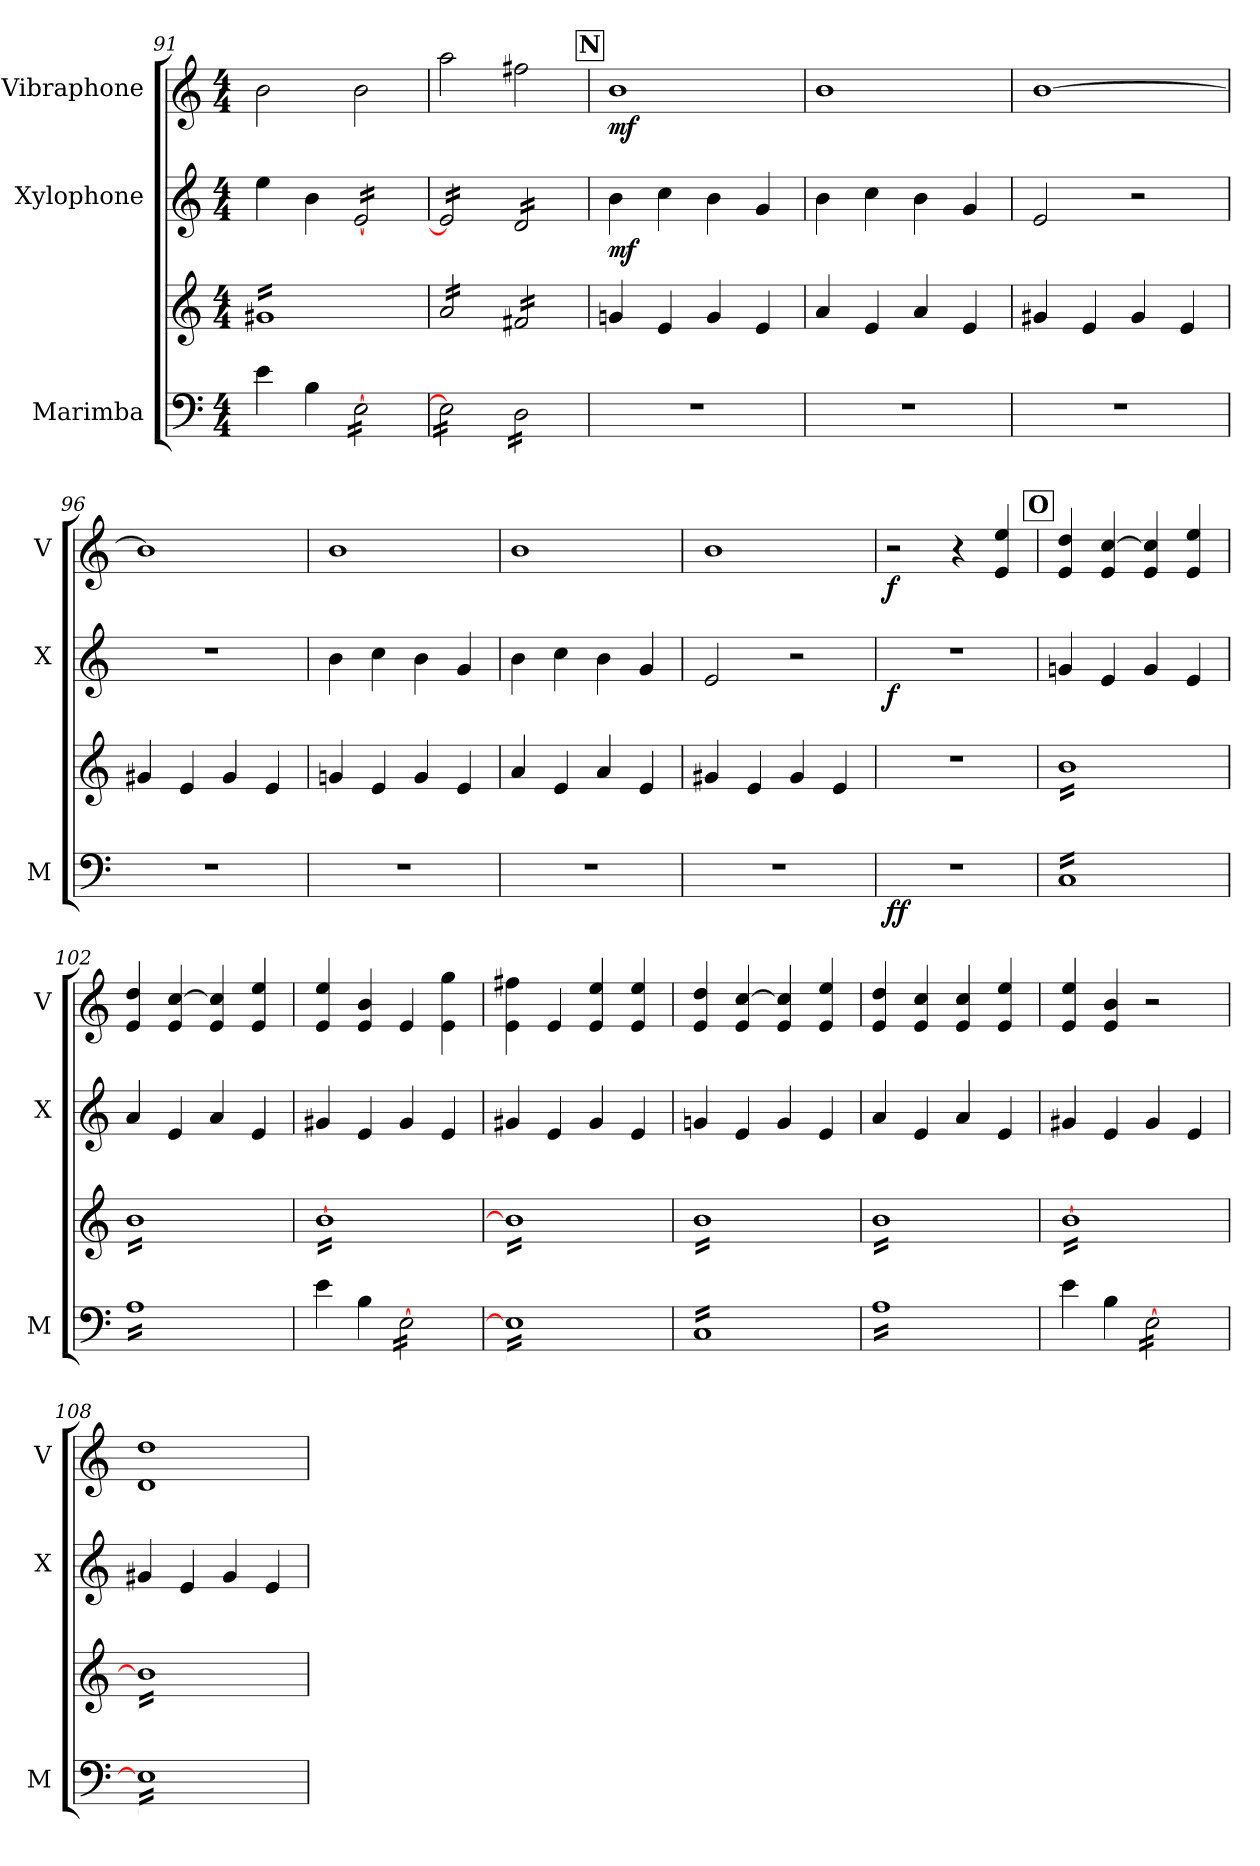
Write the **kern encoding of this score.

**kern	**kern	**dynam	**kern	**dynam	**kern	**dynam
*part3	*part3	*part3	*part2	*part2	*part1	*part1
*staff4	*staff3	*staff3/4	*staff2	*staff2	*staff1	*staff1
*I"Marimba	*	*	*I"Xylophone	*	*I"Vibraphone	*
*I'M	*	*	*I'X	*	*I'V	*
*clefF4	*clefG2	*	*clefG2	*	*clefG2	*
*	*	*	*ITrd-7c-12	*	*	*
*k[]	*k[]	*	*k[]	*	*k[]	*
*M4/4	*M4/4	*	*M4/4	*	*M4/4	*
=91	=91	=91	=91	=91	=91	=91
*	*tremolo	*	*	*	*	*
4e\	16g#XLL	.	4eee\	.	2b\	.
.	16g#X	.	.	.	.	.
.	16g#X	.	.	.	.	.
.	16g#X	.	.	.	.	.
4B\	16g#X	.	4bb\	.	.	.
.	16g#X	.	.	.	.	.
.	16g#X	.	.	.	.	.
.	16g#X	.	.	.	.	.
*tremolo	*	*	*	*	*	*
*	*	*	*tremolo	*	*	*
[16E\LL	16g#X	.	[16ee/LL	.	2b\	.
16E\	16g#X	.	16ee/	.	.	.
16E\	16g#X	.	16ee/	.	.	.
16E\	16g#X	.	16ee/	.	.	.
16E\	16g#X	.	16ee/	.	.	.
16E\	16g#X	.	16ee/	.	.	.
16E\	16g#X	.	16ee/	.	.	.
16E\JJ	16g#XJJ	.	16ee/JJ	.	.	.
=92	=92	=92	=92	=92	=92	=92
16E\]LL	16a/LL	.	16ee/]LL	.	2aa\	.
16E\	16a/	.	16ee/	.	.	.
16E\	16a/	.	16ee/	.	.	.
16E\	16a/	.	16ee/	.	.	.
16E\	16a/	.	16ee/	.	.	.
16E\	16a/	.	16ee/	.	.	.
16E\	16a/	.	16ee/	.	.	.
16E\JJ	16a/JJ	.	16ee/JJ	.	.	.
16D\LL	16f#X/LL	.	16dd/LL	.	2ff#X\	.
16D\	16f#X/	.	16dd/	.	.	.
16D\	16f#X/	.	16dd/	.	.	.
16D\	16f#X/	.	16dd/	.	.	.
16D\	16f#X/	.	16dd/	.	.	.
16D\	16f#X/	.	16dd/	.	.	.
16D\	16f#X/	.	16dd/	.	.	.
16D\JJ	16f#X/JJ	.	16dd/JJ	.	.	.
*	*	*	*Xtremolo	*	*	*
*	*Xtremolo	*	*	*	*	*
!!LO:LB:g=z
!!LO:REH:place=s1:a:B:fs=14:t=N
=93	=93	=93	=93	=93	=93	=93
!	!	!LO:DY:b=2	!	!	!	!
!	!	!LO:DY:n=1:b	!	!LO:DY:b	!	!LO:DY:b
1r	4gn/	mf mf	4bb\	mf	1b	mf
.	4e/	.	4ccc\	.	.	.
.	4g/	.	4bb\	.	.	.
.	4e/	.	4gg/	.	.	.
=94	=94	=94	=94	=94	=94	=94
1r	4a/	.	4bb\	.	1b	.
.	4e/	.	4ccc\	.	.	.
.	4a/	.	4bb\	.	.	.
.	4e/	.	4gg/	.	.	.
=95	=95	=95	=95	=95	=95	=95
1r	4g#X/	.	2ee/	.	[1b	.
.	4e/	.	.	.	.	.
.	4g#/	.	2r	.	.	.
.	4e/	.	.	.	.	.
=96	=96	=96	=96	=96	=96	=96
1r	4g#X/	.	1r	.	1b]	.
.	4e/	.	.	.	.	.
.	4g#/	.	.	.	.	.
.	4e/	.	.	.	.	.
=97	=97	=97	=97	=97	=97	=97
1r	4gn/	.	4bb\	.	1b	.
.	4e/	.	4ccc\	.	.	.
.	4g/	.	4bb\	.	.	.
.	4e/	.	4gg/	.	.	.
=98	=98	=98	=98	=98	=98	=98
1r	4a/	.	4bb\	.	1b	.
.	4e/	.	4ccc\	.	.	.
.	4a/	.	4bb\	.	.	.
.	4e/	.	4gg/	.	.	.
=99	=99	=99	=99	=99	=99	=99
1r	4g#X/	.	2ee/	.	1b	.
.	4e/	.	.	.	.	.
.	4g#/	.	2r	.	.	.
.	4e/	.	.	.	.	.
=100	=100	=100	=100	=100	=100	=100
!	!	!LO:DY:b=2	!	!	!	!
!	!	!LO:DY:n=1:b	!	!LO:DY:b	!	!LO:DY:b
1r	1r	f f	1r	f	2r	f
.	.	.	.	.	4r	.
.	.	.	.	.	4e/ 4ee/	.
!!LO:LB:g=z
!!LO:REH:place=s1:a:B:fs=14:t=O
=101	=101	=101	=101	=101	=101	=101
*	*tremolo	*	*	*	*	*
16CLL	16bLL	.	4ggn/	.	4e/ 4dd/	.
16C	16b	.	.	.	.	.
16C	16b	.	.	.	.	.
16C	16b	.	.	.	.	.
16C	16b	.	4ee/	.	4e/ [4cc/	.
16C	16b	.	.	.	.	.
16C	16b	.	.	.	.	.
16C	16b	.	.	.	.	.
16C	16b	.	4gg/	.	4e/ 4cc/]	.
16C	16b	.	.	.	.	.
16C	16b	.	.	.	.	.
16C	16b	.	.	.	.	.
16C	16b	.	4ee/	.	4e/ 4ee/	.
16C	16b	.	.	.	.	.
16C	16b	.	.	.	.	.
16CJJ	16bJJ	.	.	.	.	.
=102	=102	=102	=102	=102	=102	=102
16ALL	16bLL	.	4aa/	.	4e/ 4dd/	.
16A	16b	.	.	.	.	.
16A	16b	.	.	.	.	.
16A	16b	.	.	.	.	.
16A	16b	.	4ee/	.	4e/ [4cc/	.
16A	16b	.	.	.	.	.
16A	16b	.	.	.	.	.
16A	16b	.	.	.	.	.
16A	16b	.	4aa/	.	4e/ 4cc/]	.
16A	16b	.	.	.	.	.
16A	16b	.	.	.	.	.
16A	16b	.	.	.	.	.
16A	16b	.	4ee/	.	4e/ 4ee/	.
16A	16b	.	.	.	.	.
16A	16b	.	.	.	.	.
16AJJ	16bJJ	.	.	.	.	.
*Xtremolo	*	*	*	*	*	*
=103	=103	=103	=103	=103	=103	=103
4e\	[16bLL	.	4gg#X/	.	4e/ 4ee/	.
.	16b	.	.	.	.	.
.	16b	.	.	.	.	.
.	16b	.	.	.	.	.
4B\	16b	.	4ee/	.	4e/ 4b/	.
.	16b	.	.	.	.	.
.	16b	.	.	.	.	.
.	16b	.	.	.	.	.
*tremolo	*	*	*	*	*	*
[16E\LL	16b	.	4gg#/	.	4e/	.
16E\	16b	.	.	.	.	.
16E\	16b	.	.	.	.	.
16E\	16b	.	.	.	.	.
16E\	16b	.	4ee/	.	4e\ 4gg\	.
16E\	16b	.	.	.	.	.
16E\	16b	.	.	.	.	.
16E\JJ	16bJJ	.	.	.	.	.
=104	=104	=104	=104	=104	=104	=104
16E]LL	16b]LL	.	4gg#X/	.	4e\ 4ff#X\	.
16E	16b	.	.	.	.	.
16E	16b	.	.	.	.	.
16E	16b	.	.	.	.	.
16E	16b	.	4ee/	.	4e/	.
16E	16b	.	.	.	.	.
16E	16b	.	.	.	.	.
16E	16b	.	.	.	.	.
16E	16b	.	4gg#/	.	4e/ 4ee/	.
16E	16b	.	.	.	.	.
16E	16b	.	.	.	.	.
16E	16b	.	.	.	.	.
16E	16b	.	4ee/	.	4e/ 4ee/	.
16E	16b	.	.	.	.	.
16E	16b	.	.	.	.	.
16EJJ	16bJJ	.	.	.	.	.
=105	=105	=105	=105	=105	=105	=105
16CLL	16bLL	.	4ggn/	.	4e/ 4dd/	.
16C	16b	.	.	.	.	.
16C	16b	.	.	.	.	.
16C	16b	.	.	.	.	.
16C	16b	.	4ee/	.	4e/ [4cc/	.
16C	16b	.	.	.	.	.
16C	16b	.	.	.	.	.
16C	16b	.	.	.	.	.
16C	16b	.	4gg/	.	4e/ 4cc/]	.
16C	16b	.	.	.	.	.
16C	16b	.	.	.	.	.
16C	16b	.	.	.	.	.
16C	16b	.	4ee/	.	4e/ 4ee/	.
16C	16b	.	.	.	.	.
16C	16b	.	.	.	.	.
16CJJ	16bJJ	.	.	.	.	.
=106	=106	=106	=106	=106	=106	=106
16ALL	16bLL	.	4aa/	.	4e/ 4dd/	.
16A	16b	.	.	.	.	.
16A	16b	.	.	.	.	.
16A	16b	.	.	.	.	.
16A	16b	.	4ee/	.	4e/ 4cc/	.
16A	16b	.	.	.	.	.
16A	16b	.	.	.	.	.
16A	16b	.	.	.	.	.
16A	16b	.	4aa/	.	4e/ 4cc/	.
16A	16b	.	.	.	.	.
16A	16b	.	.	.	.	.
16A	16b	.	.	.	.	.
16A	16b	.	4ee/	.	4e/ 4ee/	.
16A	16b	.	.	.	.	.
16A	16b	.	.	.	.	.
16AJJ	16bJJ	.	.	.	.	.
*Xtremolo	*	*	*	*	*	*
=107	=107	=107	=107	=107	=107	=107
4e\	[16bLL	.	4gg#X/	.	4e/ 4ee/	.
.	16b	.	.	.	.	.
.	16b	.	.	.	.	.
.	16b	.	.	.	.	.
4B\	16b	.	4ee/	.	4e/ 4b/	.
.	16b	.	.	.	.	.
.	16b	.	.	.	.	.
.	16b	.	.	.	.	.
*tremolo	*	*	*	*	*	*
[16E\LL	16b	.	4gg#/	.	2r	.
16E\	16b	.	.	.	.	.
16E\	16b	.	.	.	.	.
16E\	16b	.	.	.	.	.
16E\	16b	.	4ee/	.	.	.
16E\	16b	.	.	.	.	.
16E\	16b	.	.	.	.	.
16E\JJ	16bJJ	.	.	.	.	.
=108	=108	=108	=108	=108	=108	=108
16E]LL	16b]LL	.	4gg#X/	.	1d 1dd	.
16E	16b	.	.	.	.	.
16E	16b	.	.	.	.	.
16E	16b	.	.	.	.	.
16E	16b	.	4ee/	.	.	.
16E	16b	.	.	.	.	.
16E	16b	.	.	.	.	.
16E	16b	.	.	.	.	.
16E	16b	.	4gg#/	.	.	.
16E	16b	.	.	.	.	.
16E	16b	.	.	.	.	.
16E	16b	.	.	.	.	.
16E	16b	.	4ee/	.	.	.
16E	16b	.	.	.	.	.
16E	16b	.	.	.	.	.
16EJJ	16bJJ	.	.	.	.	.
*	*Xtremolo	*	*	*	*	*
*Xtremolo	*	*	*	*	*	*
=	=	=	=	=	=	=
*-	*-	*-	*-	*-	*-	*-
